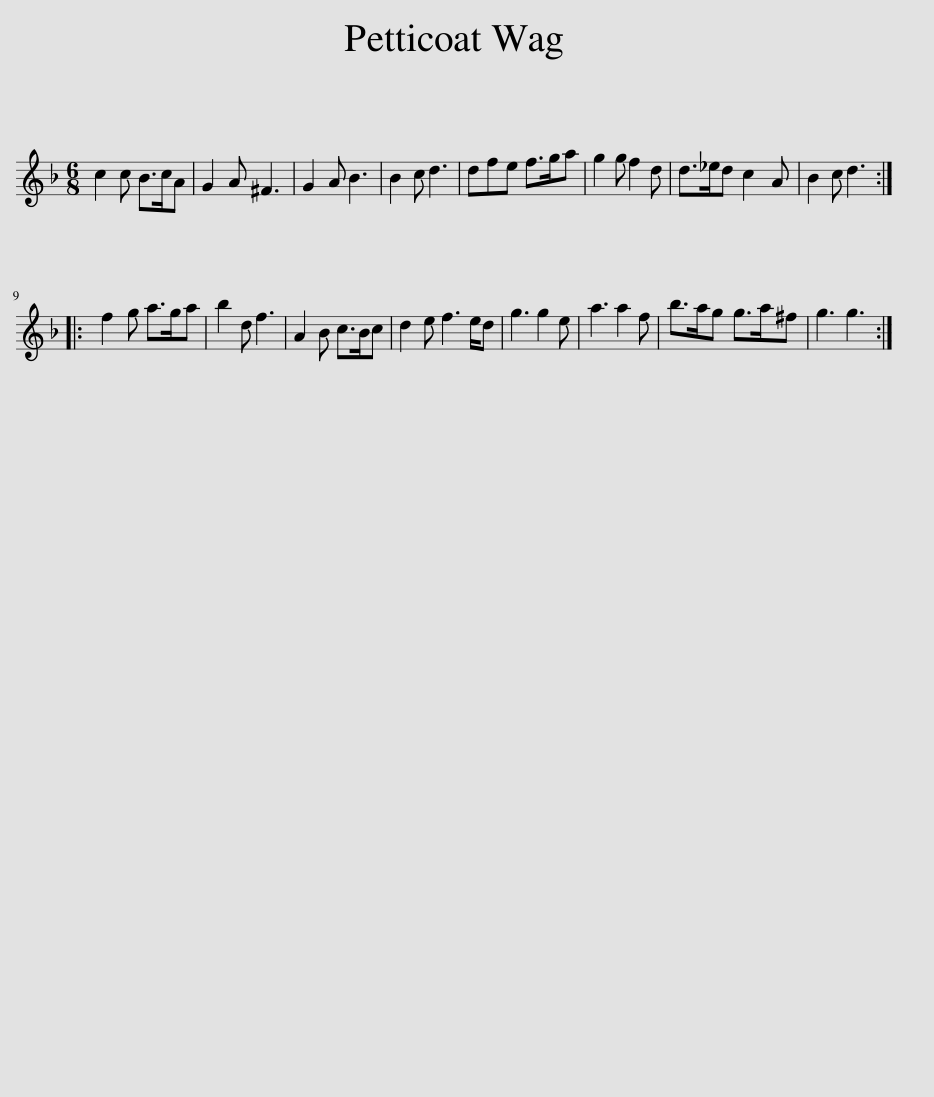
X:1
L:1/8
M:6/8
I:linebreak $
K:F
V:1 treble
V:1
 c2 c B>cA | G2 A ^F3 | G2 A B3 | B2 c d3 | dfe f>ga | %5
 g2 g f2 d | d>_ed c2 A | B2 c d3 ::$ f2 g a>ga | b2 d f3 | %10
 A2 B c>Bc | d2 e f3 e/d | g3 g2 e | a3 a2 f | b>ag g>a^f | %15
 g3 g3 :| %16
